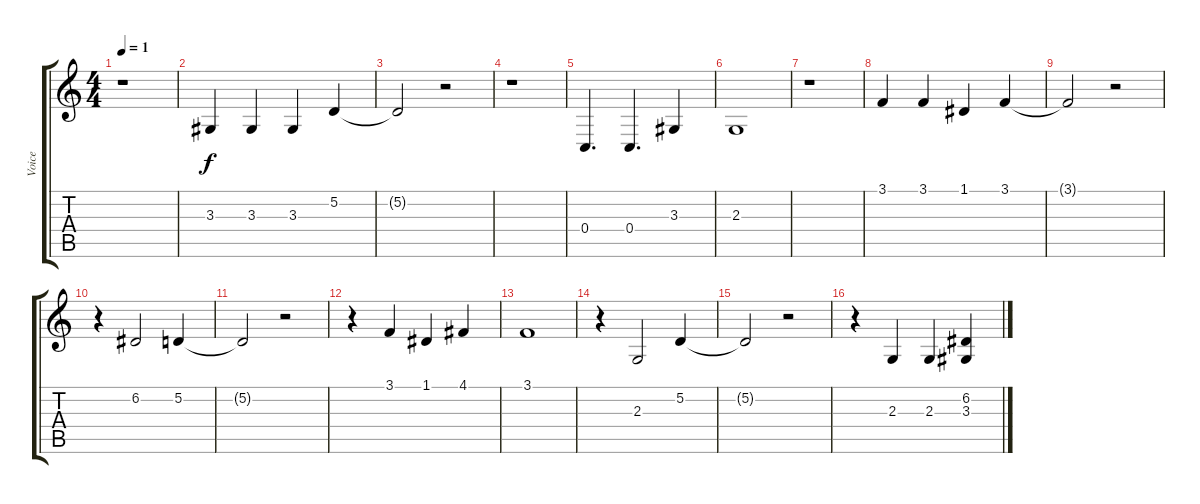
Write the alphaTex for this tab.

\track ("Voice" "Voice") {instrument lead6voice}
\staff {score tabs}
\tuning (D4 A3 F3 C3 G2 C2) {hide}
\ts (4 4)
\tempo 1
\clef g2
\ks c
r.1{dy f} |
3.3.4 3.3.4 3.3.4 5.2.4 |
5.2{t}.2 r.2 |
r.1 |
0.4.4{d} 0.4.4{d} 3.3.4 |
2.3.1 |
r.1 |
3.1.4 3.1.4 1.1.4 3.1.4 |
3.1{t}.2 r.2 |
r.4 6.2.2 5.2.4 |
5.2{t}.2 r.2 |
r.4 3.1.4 1.1.4 4.1.4 |
3.1.1 |
r.4 2.3.2 5.2.4 |
5.2{t}.2 r.2 |
r.4 2.3.4 2.3.4 (6.2 3.3).4
